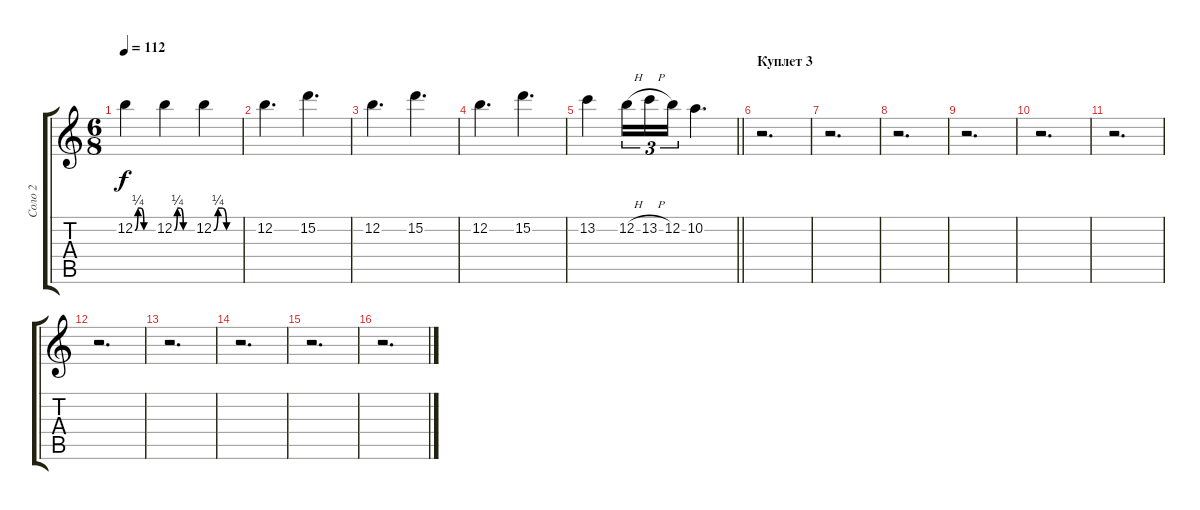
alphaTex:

\track ("Соло 2" "Соло 2") {instrument overdrivenguitar}
\staff {score tabs}
\tuning (E4 B3 G3 D3 A2 E2) {hide}
\ts (6 8)
\tempo 112
\clef g2
\ks c
12.2{be (custom 0 0 10 1 20 1 30 0 60 0)}.4{dy f} 12.2{be (custom 0 0 10 1 20 1 30 0 60 0)}.4 12.2{be (custom 0 0 10 1 20 1 30 0 60 0)}.4 |
12.2.4{d volume 11} 15.2.4{d} |
12.2.4{d} 15.2.4{d} |
12.2.4{d} 15.2.4{d} |
\barLineRight lightlight
13.2.4 12.2{h}.16{tu (3 2)} 13.2{h}.16{tu (3 2)} 12.2.16{tu (3 2)} 10.2.4{d} |
\section ("" "Куплет 3")
r.2{d} |
r.2{d} |
r.2{d} |
r.2{d} |
r.2{d} |
r.2{d} |
r.2{d} |
r.2{d} |
r.2{d} |
r.2{d} |
r.2{d}
